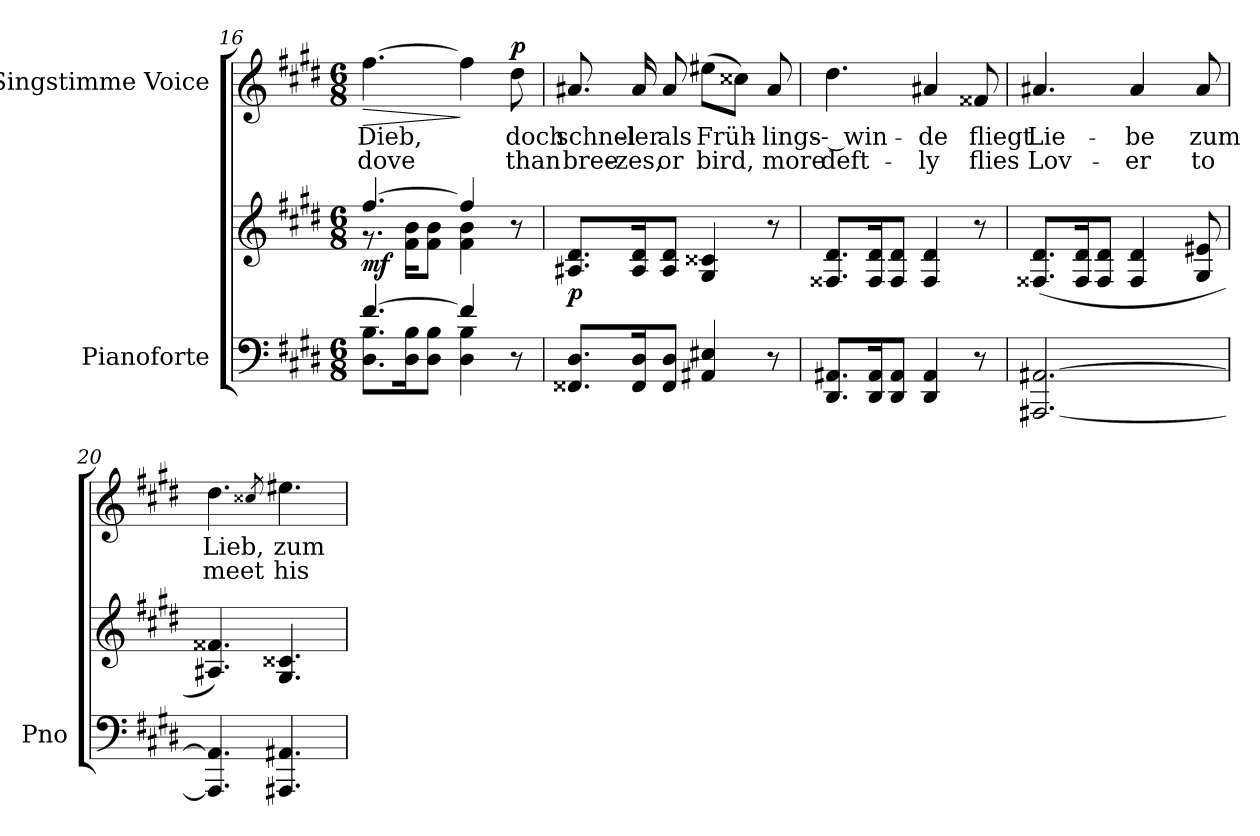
**kern	**kern	**dynam	**kern	**text	**text	**dynam
*part2	*part2	*part2	*part1	*part1	*part1	*part1
*staff3	*staff2	*staff2/3	*staff1	*staff1	*staff1	*staff1
*I"Pianoforte	*	*	*I"Singstimme Voice	*	*	*
*I'Pno	*	*	*	*	*	*
*clefF4	*clefG2	*	*clefG2	*	*	*
*k[f#c#g#d#]	*k[f#c#g#d#]	*	*k[f#c#g#d#]	*	*	*
*M6/8	*M6/8	*	*M6/8	*	*	*
=16	=16	=16	=16	=16	=16	=16
*^	*^	*	*	*	*	*
!	!	!	!	!LO:DY:b	!	!LO:LY:b	!LO:LY:b	!LO:HP:b
[4.f#/	8.D#\ 8.B\L	[4.ff#/	8.r	mf	[4.ff#\	Dieb,	dove	>
.	16D#\ 16B\K	.	16f#\ 16b\KL	.	.	.	.	.
.	8D#\ 8B\J	.	8f#\ 8b\J	.	.	.	.	.
4f#/]	4D#\ 4B\	4ff#/]	4f#\ 4b\	.	4ff#\]	.	.	]
!	!	!	!	!	!	!LO:LY:b	!LO:LY:b	!LO:DY:a
8r	8ryy	8r	8ryy	.	8dd#\	doch	than	p
=17	=17	=17	=17	=17	=17	=17	=17	=17
!	!	!	!	!LO:DY:b	!	!LO:LY:b	!LO:LY:b	!
*v	*v	*	*	*	*	*	*	*
*	*v	*v	*	*	*	*	*
8.FF##X/ 8.D#/L	8.A#X/ 8.d#/L	p	8.a#X/	schnel-	bree-	.
!	!	!	!	!LO:LY:b	!LO:LY:b	!
16FF##/ 16D#/K	16A#/ 16d#/K	.	16a#/	-ler	-zes,	.
!	!	!	!	!LO:LY:b	!LO:LY:b	!
8FF##/ 8D#/J	8A#/ 8d#/J	.	8a#/	als	or	.
!	!	!	!	!LO:LY:b	!LO:LY:b	!
4AA#X/ 4E#X/	4G#/ 4c##X/	.	(8ee#X\L	Früh-	bird,	.
.	.	.	8cc##X\J)	.	.	.
!	!	!	!	!LO:LY:b	!LO:LY:b	!
8r	8r	.	8a#/	-lings-	more	.
!!LO:PB:g=z
=18	=18	=18	=18	=18	=18	=18
!	!	!	!	!LO:LY:b	!LO:LY:b	!
8.DD#/ 8.AA#X/L	8.F##X/ 8.d#/L	.	4.dd#\	-- win-	deft-	.
16DD#/ 16AA#/K	16F##/ 16d#/K	.	.	.	.	.
8DD#/ 8AA#/J	8F##/ 8d#/J	.	.	.	.	.
!	!	!	!	!LO:LY:b	!LO:LY:b	!
4DD#/ 4AA#/	4F##/ 4d#/	.	4a#X/	-de	-ly	.
!	!	!	!	!LO:LY:b	!LO:LY:b	!
8r	8r	.	8f##X/	fliegt	flies	.
=19	=19	=19	=19	=19	=19	=19
*^	*	*	*	*	*	*
!	!	!	!	!	!LO:LY:b	!LO:LY:b	!
[<2.AAA#X/ [2.AA#X/	4ryy	(8.F##X/ 8.d#/L	.	4.a#X/	Lie-	Lov-	.
.	.	16F##/ 16d#/K	.	.	.	.	.
.	8ryy	8F##/ 8d#/J	.	.	.	.	.
!	!	!	!	!	!LO:LY:b	!LO:LY:b	!
.	8ryy	4F##/ 4d#/	.	4a#/	-be	-er	.
.	8ryy	.	.	.	.	.	.
!	!	!	!	!	!LO:LY:b	!LO:LY:b	!
.	8ryy	8G#/ 8e#X/	.	8a#/	zum	to	.
=20	=20	=20	=20	=20	=20	=20	=20
!	!	!	!	!	!LO:LY:b	!LO:LY:b	!
*v	*v	*	*	*	*	*	*
4.AAA#/] 4.AA#/]	4.A#X/ 4.f##X/)	.	4.dd#\	Lieb,	meet	.
.	.	.	8qcc##X/	.	.	.
!	!	!	!	!LO:LY:b	!LO:LY:b	!
4.AAA#X/ 4.AA#X/	4.G#/ 4.c##X/	.	4.ee#X\	zum	his	.
=	=	=	=	=	=	=
*-	*-	*-	*-	*-	*-	*-
